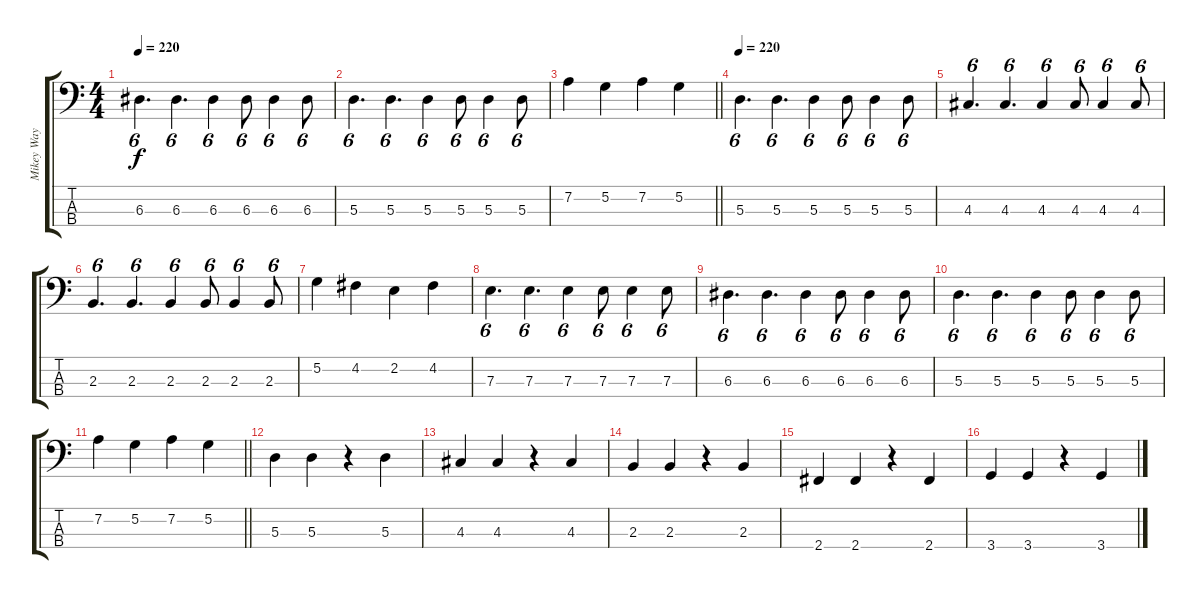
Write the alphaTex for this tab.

\track ("Mikey Way" "Mikey Way") {instrument electricbasspick}
\staff {score tabs}
\tuning (G2 D2 A1 E1) {hide}
\ts (4 4)
\tempo 220
\clef f4
\ks c
6.3.4{d tu (6 4) dy f} 6.3.4{d tu (6 4)} 6.3.4{tu (6 4)} 6.3.8{tu (6 4)} 6.3.4{tu (6 4)} 6.3.8{tu (6 4)} |
5.3.4{d tu (6 4)} 5.3.4{d tu (6 4)} 5.3.4{tu (6 4)} 5.3.8{tu (6 4)} 5.3.4{tu (6 4)} 5.3.8{tu (6 4)} |
\barLineRight lightlight
7.2.4 5.2.4 7.2.4 5.2.4 |
\tempo 220
5.3.4{d tu (6 4)} 5.3.4{d tu (6 4)} 5.3.4{tu (6 4)} 5.3.8{tu (6 4)} 5.3.4{tu (6 4)} 5.3.8{tu (6 4)} |
4.3.4{d tu (6 4)} 4.3.4{d tu (6 4)} 4.3.4{tu (6 4)} 4.3.8{tu (6 4)} 4.3.4{tu (6 4)} 4.3.8{tu (6 4)} |
2.3.4{d tu (6 4)} 2.3.4{d tu (6 4)} 2.3.4{tu (6 4)} 2.3.8{tu (6 4)} 2.3.4{tu (6 4)} 2.3.8{tu (6 4)} |
5.2.4 4.2.4 2.2.4 4.2.4 |
7.3.4{d tu (6 4)} 7.3.4{d tu (6 4)} 7.3.4{tu (6 4)} 7.3.8{tu (6 4)} 7.3.4{tu (6 4)} 7.3.8{tu (6 4)} |
6.3.4{d tu (6 4)} 6.3.4{d tu (6 4)} 6.3.4{tu (6 4)} 6.3.8{tu (6 4)} 6.3.4{tu (6 4)} 6.3.8{tu (6 4)} |
5.3.4{d tu (6 4)} 5.3.4{d tu (6 4)} 5.3.4{tu (6 4)} 5.3.8{tu (6 4)} 5.3.4{tu (6 4)} 5.3.8{tu (6 4)} |
\barLineRight lightlight
7.2.4 5.2.4 7.2.4 5.2.4 |
5.3.4 5.3.4 r.4 5.3.4 |
4.3.4 4.3.4 r.4 4.3.4 |
2.3.4 2.3.4 r.4 2.3.4 |
2.4.4 2.4.4 r.4 2.4.4 |
3.4.4 3.4.4 r.4 3.4.4
